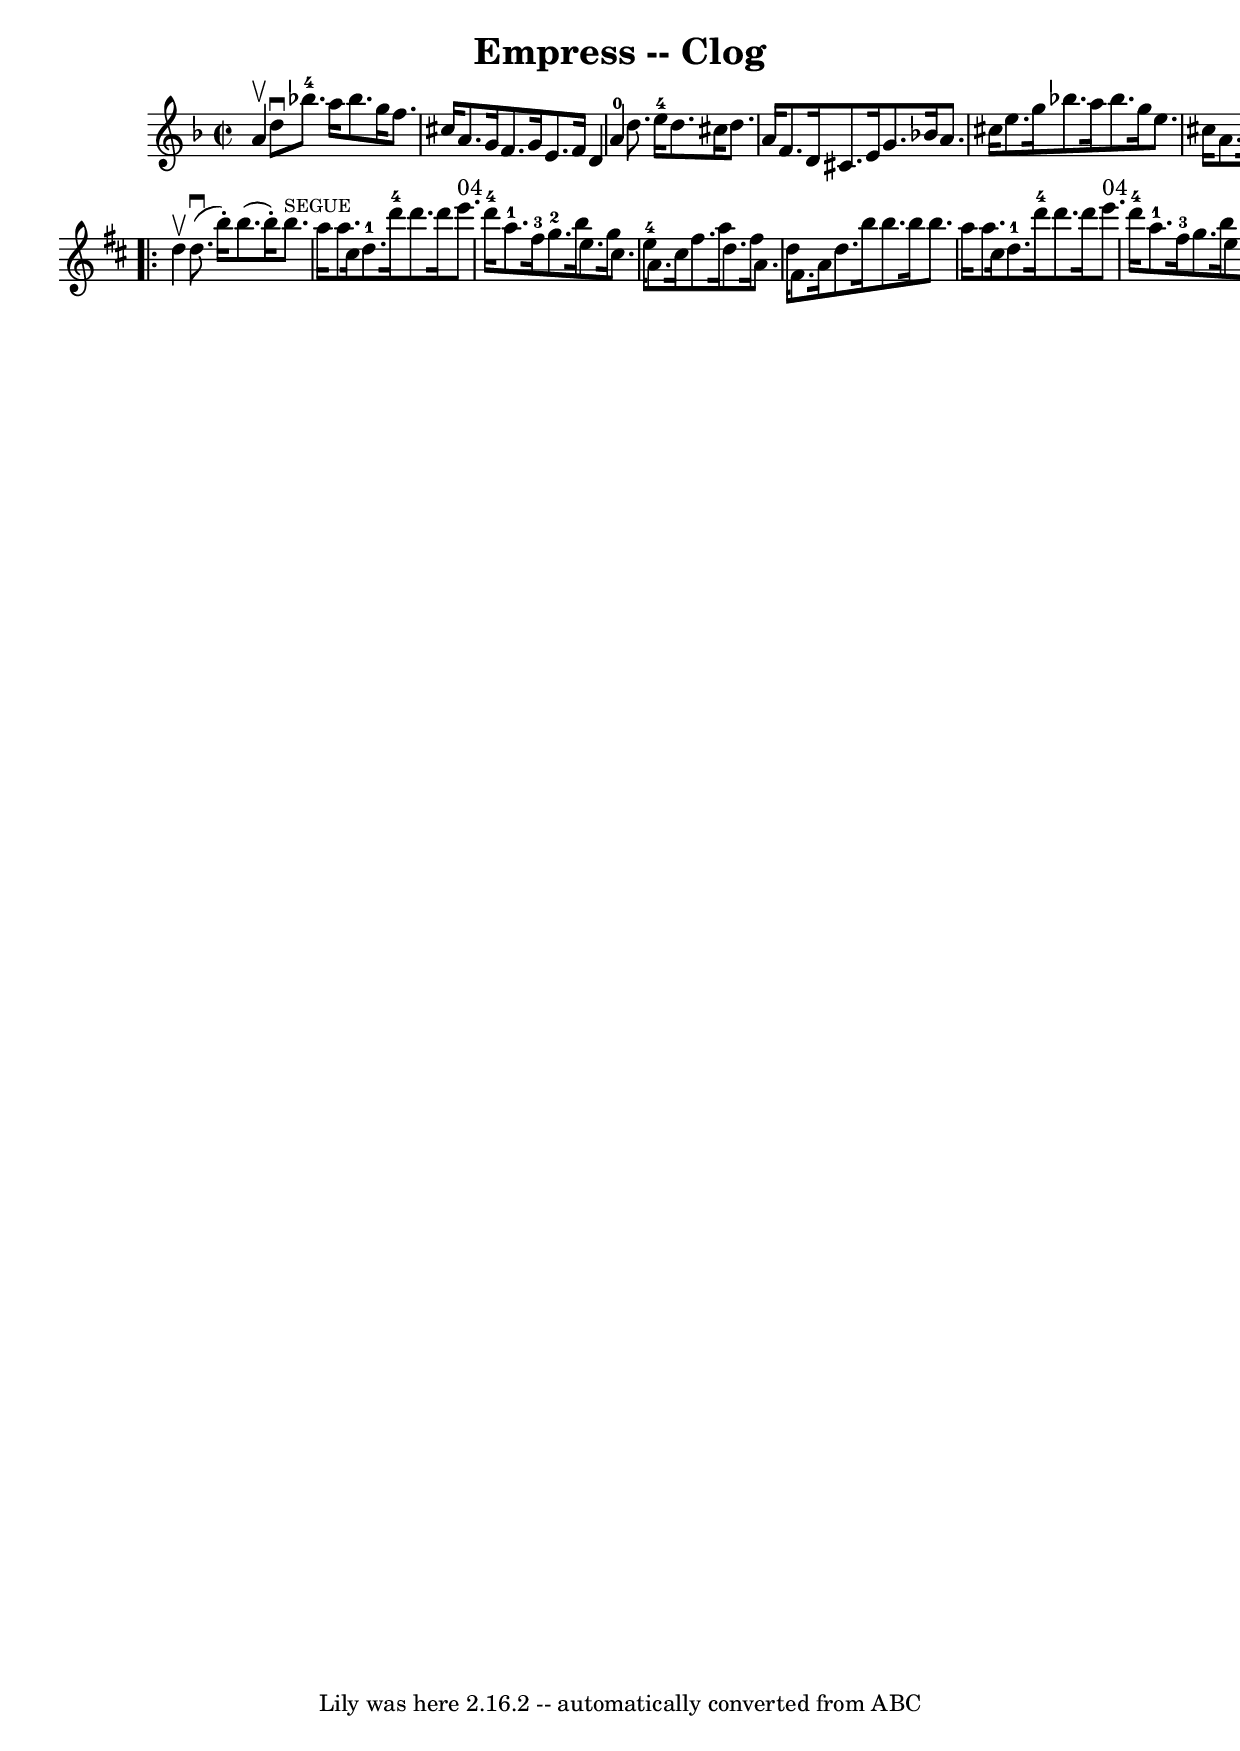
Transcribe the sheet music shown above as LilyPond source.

\version "2.7.40"
\include "Mammoth.ily"
\header {
	%% book = "Ryan's Mammoth Collection"
	crossRefNumber = "1"
	footnotes = ""
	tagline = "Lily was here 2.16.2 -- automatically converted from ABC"
	title = "Empress -- Clog"
}
voicedefault =  {


\repeat volta 2 {
\override Staff.TimeSignature #'style = #'C
 \time 2/2 \key d \minor a'4^\upbow |
 d''8^\downbow bes''!8. 
-4 a''16 bes''8. g''16 f''8. cis''16 a'8. g'16  |
  
 f'8. g'16 e'8. f'16 d'4 a'4-0 |
 d''8. e''16 
-4 d''8. cis''16 d''8. a'16 f'8. d'16  |
 cis'8.    
e'16 g'8. bes'!16 a'8. cis''16 e''8. g''16  |
     
bes''!8. a''16 bes''8. g''16 e''8. cis''16 a'8. cis''16  
|
 d''4 f''4 d''4  } \repeat volta 2 {   \key d \major d''4 
^\upbow |
 d''8.^\downbow(b''16 -.) b''8. (b''16 -.)     
b''8.^\segue a''16 a''8. cis''16  |
 d''8.-1 d'''16 
-4 d'''8. d'''16 e'''8.^"04" d'''16-4 a''8.-1 fis''16 
-3 |
 g''8.-2 b''16 e''8. g''16 cis''8. e''16 
-4 a'8. cis''16  |
 fis''8. a''16 d''8. fis''16 a'8. 
 d''16 fis'8. a'16  |
 d''8. b''16 b''8. b''16    
b''8. a''16 a''8. cis''16  |
 d''8.-1 d'''16-4   
d'''8. d'''16 e'''8.^"04" d'''16-4 a''8.-1 fis''16-3 
|
 g''8. b''16 e''8. g''16 cis''8. e''16-4 a'8.   
 cis''16  |
 d''4 fis''4 d''4  }   
}

\score{
    <<

	\context Staff="default"
	{
	    \voicedefault 
	}

    >>
	\layout {
	}
	\midi {}
}
